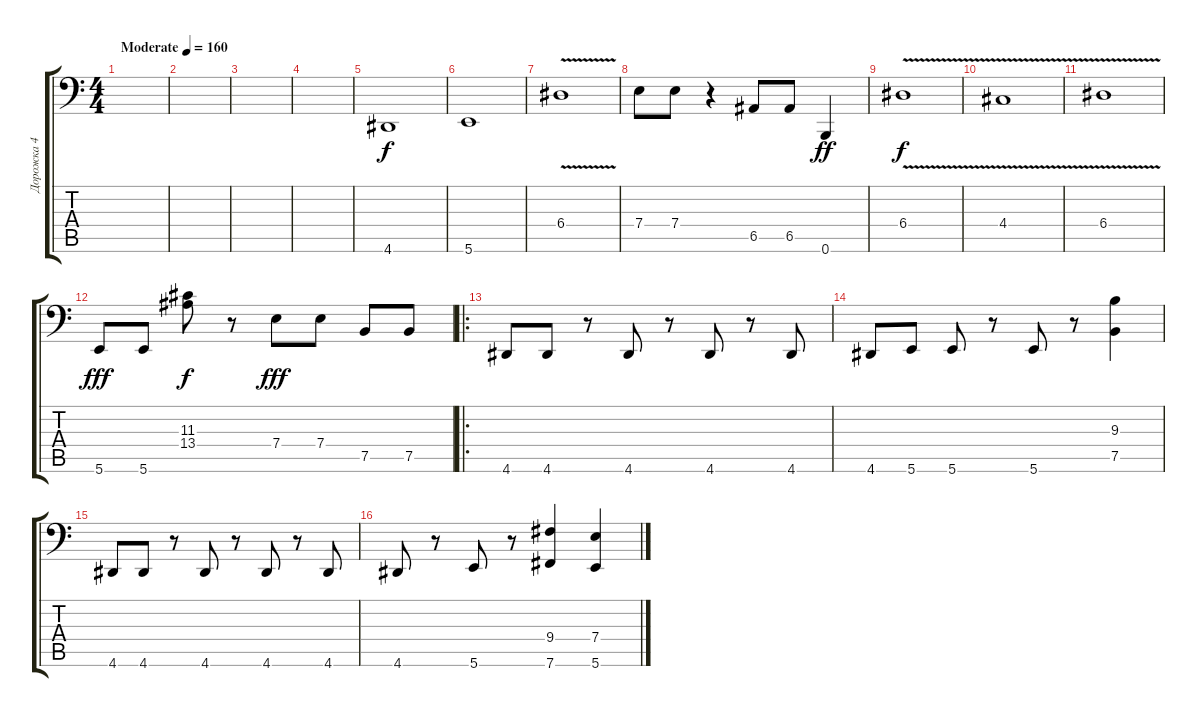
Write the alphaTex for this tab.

\track ("Дорожка 4" "Дорожка 4") {instrument slapbass2}
\staff {score tabs}
\tuning (B2 Gb2 D2 A1 E1 B0) {hide}
\ts (4 4)
\tempo (160 "Moderate")
\clef f4
\ks c
|
|
|
|
4.6.1 |
5.6.1 |
6.4{v}.1 |
7.4.8 7.4.8 r.4 6.5.8 6.5.8 0.6.4{dy ff} |
6.4{v}.1{dy f} |
4.4{v}.1 |
6.4{v}.1 |
5.6.8{dy fff} 5.6.8 (11.3 13.4).8{dy f} r.8 7.4.8{dy fff} 7.4.8 7.5.8 7.5.8 |
\ro
4.6.8 4.6.8 r.8 4.6.8 r.8 4.6.8 r.8 4.6.8 |
4.6.8 5.6.8 5.6.8 r.8 5.6.8 r.8 (9.3 7.5).4 |
4.6.8 4.6.8 r.8 4.6.8 r.8 4.6.8 r.8 4.6.8 |
4.6.8 r.8 5.6.8 r.8 (9.4 7.6).4 (7.4 5.6).4
